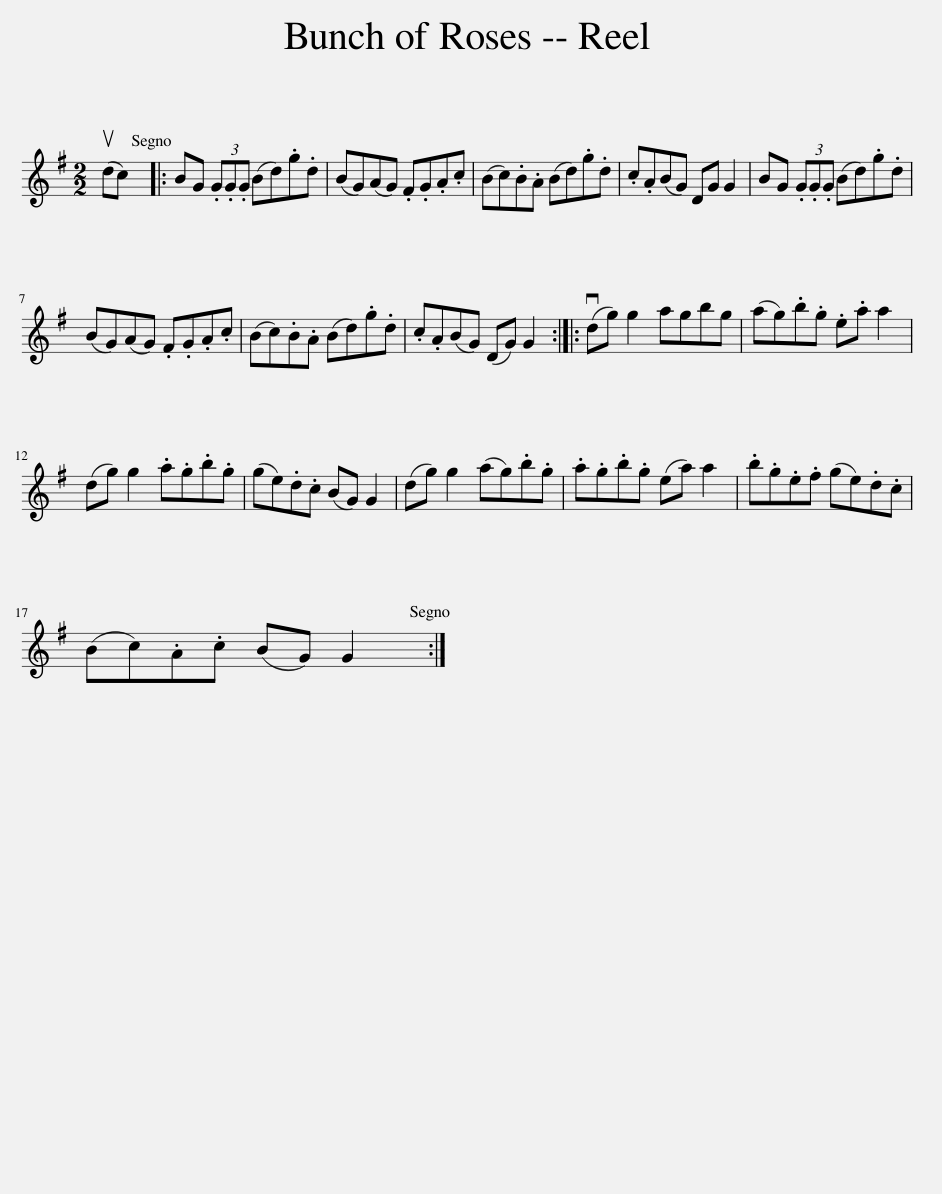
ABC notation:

X:1
L:1/8
M:2/2
I:linebreak $
K:G
V:1 treble
V:1
 (udc) |: BG (3.G.G.G (Bd).g.d | (BG)(AG) .F.G.A.c | (Bc).B.A (Bd).g.d | .c.A(BG) DG G2 | %5
 BG (3.G.G.G (Bd).g.d |$ (BG)(AG) .F.G.A.c | (Bc).B.A (Bd).g.d | .c.A(BG) (DG) G2 :: (vdg) g2 agbg | %10
 (ag).b.g .e.a a2 |$ (dg) g2 .a.g.b.g | (ge).d.c (BG) G2 | (dg) g2 (ag).b.g | .a.g.b.g (ea) a2 | %15
 .b.g.e.f (ge).d.c |$ (Bc).A.c (BG) G2 :| %17
